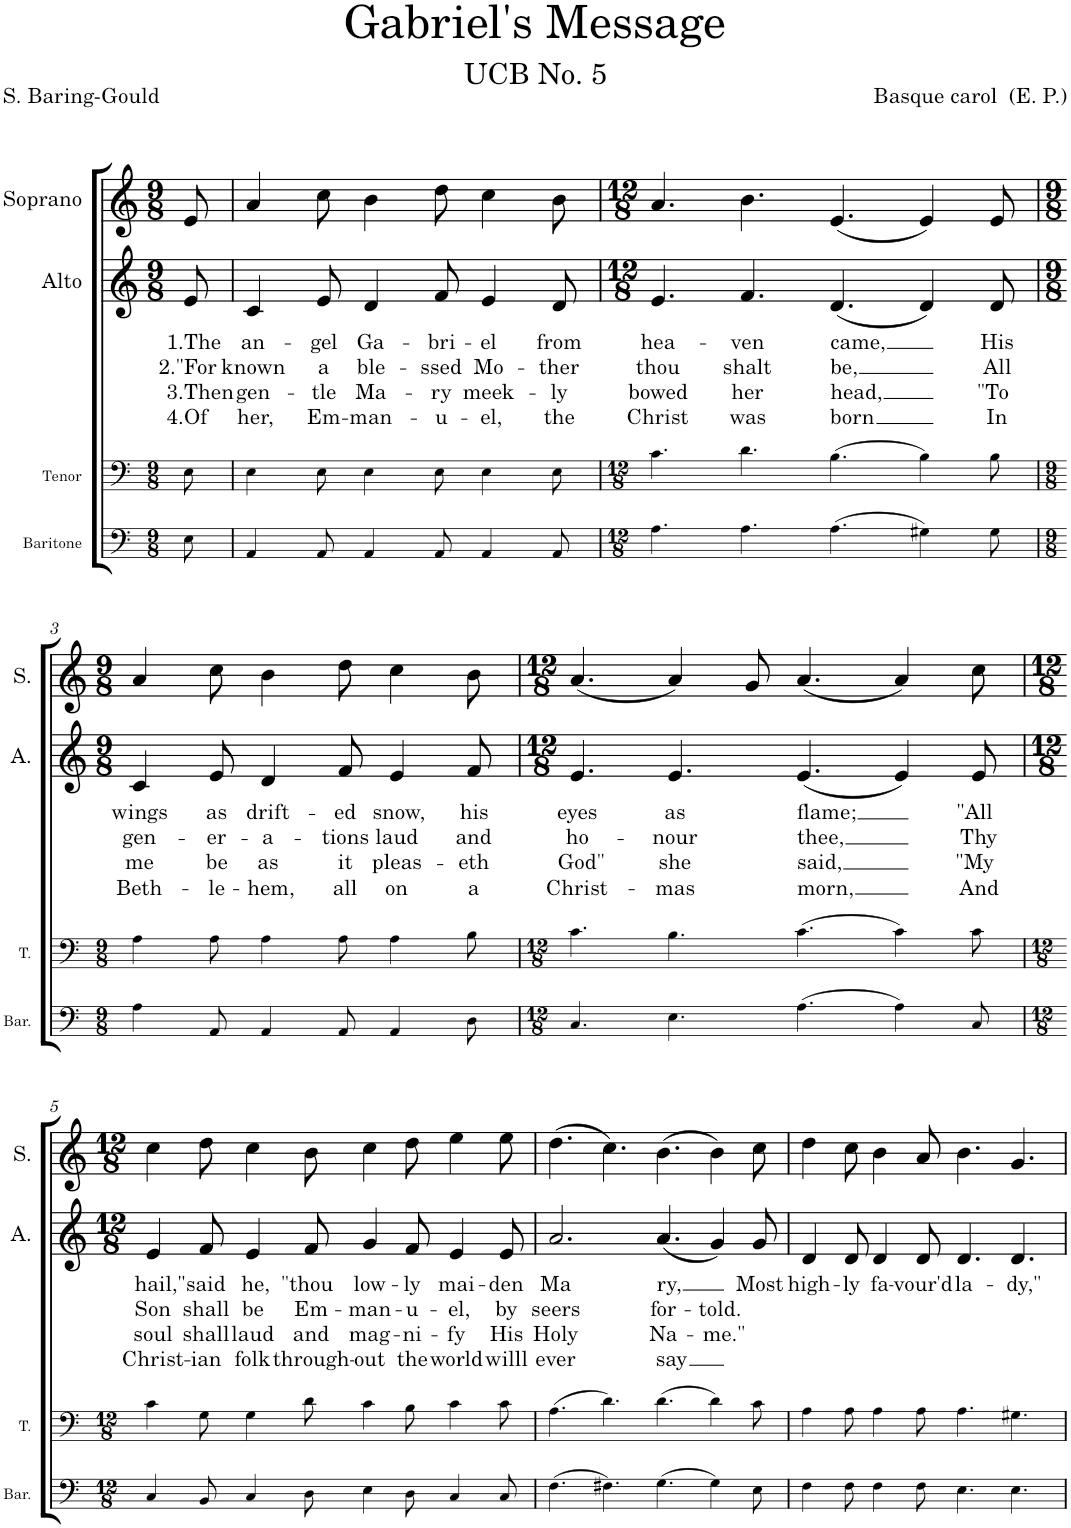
**kern	**kern	**kern	**text	**text	**text	**text	**kern
*part4	*part3	*part2	*part2	*part2	*part2	*part2	*part1
*staff4	*staff3	*staff2	*staff2	*staff2	*staff2	*staff2	*staff1
*I"Baritone	*I"Tenor	*I"Alto	*	*	*	*	*I"Soprano
*I'Bar.	*I'T.	*I'A.	*	*	*	*	*I'S.
*stria5	*stria5	*	*	*	*	*	*
*clefF4	*clefF4	*clefG2	*	*	*	*	*clefG2
*k[]	*k[]	*k[]	*	*	*	*	*k[]
*M9/8	*M9/8	*M9/8	*	*	*	*	*M9/8
=	=	=	=	=	=	=	=
!	!	!	!LO:LY:b	!LO:LY:b	!LO:LY:b	!LO:LY:b	!
8E\	8E\	8e/	1.The	2."For	3.Then	4.Of	8e/
=1	=1	=1	=1	=1	=1	=1	=1
!	!	!	!LO:LY:b	!LO:LY:b	!LO:LY:b	!LO:LY:b	!
4AA/	4E\	4c/	an-	known	gen-	her,	4a/
!	!	!	!LO:LY:b	!LO:LY:b	!LO:LY:b	!LO:LY:b	!
8AA/	8E\	8e/	-gel	a	-tle	Em-	8cc\
!	!	!	!LO:LY:b	!LO:LY:b	!LO:LY:b	!LO:LY:b	!
4AA/	4E\	4d/	Ga-	ble-	Ma-	-man-	4b\
!	!	!	!LO:LY:b	!LO:LY:b	!LO:LY:b	!LO:LY:b	!
8AA/	8E\	8f/	-bri-	-ssed	-ry	-u-	8dd\
!	!	!	!LO:LY:b	!LO:LY:b	!LO:LY:b	!LO:LY:b	!
4AA/	4E\	4e/	-el	Mo-	meek-	-el,	4cc\
!	!	!	!LO:LY:b	!LO:LY:b	!LO:LY:b	!LO:LY:b	!
8AA/	8E\	8d/	from	-ther	-ly	the	8b\
=2	=2	=2	=2	=2	=2	=2	=2
*M12/8	*M12/8	*M12/8	*	*	*	*	*M12/8
!	!	!	!LO:LY:b	!LO:LY:b	!LO:LY:b	!LO:LY:b	!
4.A\	4.c\	4.e/	hea-	thou	bowed	Christ	4.a/
!	!	!	!LO:LY:b	!LO:LY:b	!LO:LY:b	!LO:LY:b	!
4.A\	4.d\	4.f/	-ven	shalt	her	was	4.b\
!	!	!	!LO:LY:b	!LO:LY:b	!LO:LY:b	!LO:LY:b	!
(4.A\	(4.B\	(4.d/	came,	be,	head,	born	(4.e/
4G#X\)	4B\)	4d/)	.	.	.	.	4e/)
!	!	!	!LO:LY:b	!LO:LY:b	!LO:LY:b	!LO:LY:b	!
8G#\	8B\	8d/	His	All	"To	In	8e/
!!LO:LB:g=z
=3	=3	=3	=3	=3	=3	=3	=3
*M9/8	*M9/8	*M9/8	*	*	*	*	*M9/8
!	!	!	!LO:LY:b	!LO:LY:b	!LO:LY:b	!LO:LY:b	!
4A\	4A\	4c/	wings	gen-	me	Beth-	4a/
!	!	!	!LO:LY:b	!LO:LY:b	!LO:LY:b	!LO:LY:b	!
8AA/	8A\	8e/	as	-er-	be	-le-	8cc\
!	!	!	!LO:LY:b	!LO:LY:b	!LO:LY:b	!LO:LY:b	!
4AA/	4A\	4d/	drift-	-a-	as	-hem,	4b\
!	!	!	!LO:LY:b	!LO:LY:b	!LO:LY:b	!LO:LY:b	!
8AA/	8A\	8f/	-ed	-tions	it	all	8dd\
!	!	!	!LO:LY:b	!LO:LY:b	!LO:LY:b	!LO:LY:b	!
4AA/	4A\	4e/	snow,	laud	pleas-	on	4cc\
!	!	!	!LO:LY:b	!LO:LY:b	!LO:LY:b	!LO:LY:b	!
8D\	8B\	8f/	his	and	-eth	a	8b\
=4	=4	=4	=4	=4	=4	=4	=4
*M12/8	*M12/8	*M12/8	*	*	*	*	*M12/8
!	!	!	!LO:LY:b	!LO:LY:b	!LO:LY:b	!LO:LY:b	!
4.C/	4.c\	4.e/	eyes	ho-	God"	Christ-	(4.a/
!	!	!	!LO:LY:b	!LO:LY:b	!LO:LY:b	!LO:LY:b	!
4.E\	4.B\	4.e/	as	-nour	she	-mas	4a/)
.	.	.	.	.	.	.	8g/
!	!	!	!LO:LY:b	!LO:LY:b	!LO:LY:b	!LO:LY:b	!
(4.A\	(4.c\	(4.e/	flame;	thee,	said,	morn,	(4.a/
4A\)	4c\)	4e/)	.	.	.	.	4a/)
!	!	!	!LO:LY:b	!LO:LY:b	!LO:LY:b	!LO:LY:b	!
8C/	8c\	8e/	"All	Thy	"My	And	8cc\
!!LO:LB:g=z
=5	=5	=5	=5	=5	=5	=5	=5
*M12/8	*M12/8	*M12/8	*	*	*	*	*M12/8
!	!	!	!LO:LY:b	!LO:LY:b	!LO:LY:b	!LO:LY:b	!
4C/	4c\	4e/	hail,"	Son	soul	Christ-	4cc\
!	!	!	!LO:LY:b	!LO:LY:b	!LO:LY:b	!LO:LY:b	!
8BB/	8G\	8f/	said	shall	shall	-ian	8dd\
!	!	!	!LO:LY:b	!LO:LY:b	!LO:LY:b	!LO:LY:b	!
4C/	4G\	4e/	he,	be	laud	folk	4cc\
!	!	!	!LO:LY:b	!LO:LY:b	!LO:LY:b	!LO:LY:b	!
8D\	8d\	8f/	"thou	Em-	and	through-	8b\
!	!	!	!LO:LY:b	!LO:LY:b	!LO:LY:b	!LO:LY:b	!
4E\	4c\	4g/	low-	-man-	mag-	-out	4cc\
!	!	!	!LO:LY:b	!LO:LY:b	!LO:LY:b	!LO:LY:b	!
8D\	8B\	8f/	-ly	-u-	-ni-	the	8dd\
!	!	!	!LO:LY:b	!LO:LY:b	!LO:LY:b	!LO:LY:b	!
4C/	4c\	4e/	mai-	-el,	-fy	world	4ee\
!	!	!	!LO:LY:b	!LO:LY:b	!LO:LY:b	!LO:LY:b	!
8C/	8c\	8e/	-den	by	His	willl	8ee\
=6	=6	=6	=6	=6	=6	=6	=6
!	!	!	!LO:LY:b	!LO:LY:b	!LO:LY:b	!LO:LY:b	!
(4.F\	(4.A\	2.a/	Ma	seers	Holy	ever	(4.dd\
4.F#X\)	4.d\)	.	.	.	.	.	4.cc\)
!	!	!	!LO:LY:b	!LO:LY:b	!LO:LY:b	!LO:LY:b	!
(4.G\	(4.d\	(4.a/	-ry,	for-	Na-	say	(4.b\
!	!	!	!	!LO:LY:b	!LO:LY:b	!	!
4G\)	4d\)	4g/)	.	-told.	-me."	.	4b\)
!	!	!	!LO:LY:b	!	!	!	!
8E\	8c\	8g/	Most	.	.	.	8cc\
=7	=7	=7	=7	=7	=7	=7	=7
!	!	!	!LO:LY:b	!	!	!	!
4F\	4A\	4d/	high-	.	.	.	4dd\
!	!	!	!LO:LY:b	!	!	!	!
8F\	8A\	8d/	-ly	.	.	.	8cc\
!	!	!	!LO:LY:b	!	!	!	!
4F\	4A\	4d/	fa-	.	.	.	4b\
!	!	!	!LO:LY:b	!	!	!	!
8F\	8A\	8d/	-vour'd	.	.	.	8a/
!	!	!	!LO:LY:b	!	!	!	!
4.E\	4.A\	4.d/	la-	.	.	.	4.b\
!	!	!	!LO:LY:b	!	!	!	!
4.E\	4.G#X\	4.d/	-dy,"	.	.	.	4.g/
=	=	=	=	=	=	=	=
*-	*-	*-	*-	*-	*-	*-	*-
